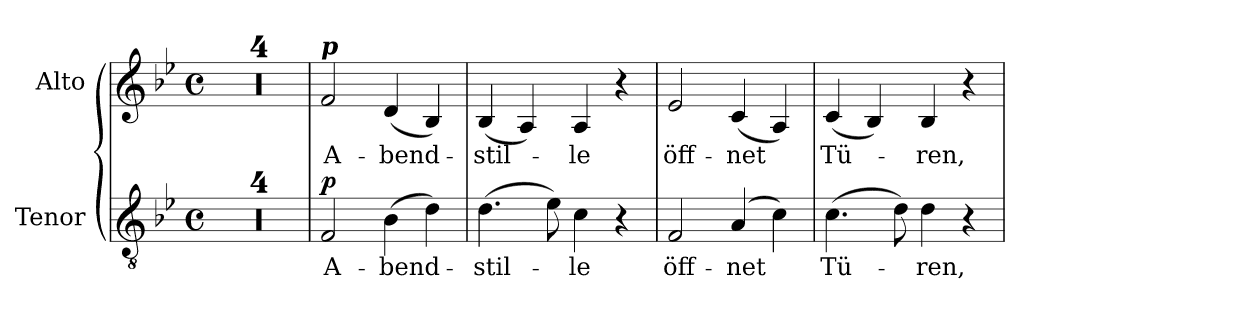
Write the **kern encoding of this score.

**kern	**text	**dynam	**kern	**text
*part2	*part2	*part2	*part1	*part1
*staff2	*staff2	*staff2	*staff1	*staff1
*I"Tenor	*	*	*I"Alto	*
*I'T.	*	*	*I'A.	*
*clefGv2	*	*	*clefG2	*
*k[b-e-]	*	*	*k[b-e-]	*
*M4/4	*	*	*M4/4	*
*met(c)	*	*	*met(c)	*
=1	=1	=1	=1	=1
1r	.	.	1r	.
=2	=2	=2	=2	=2
1r	.	.	1r	.
=3	=3	=3	=3	=3
1r	.	.	1r	.
=4	=4	=4	=4	=4
1r	.	.	1r	.
=5	=5	=5	=5	=5
!	!	!	!LO:TX:a:Bi:t=p	!
!	!	!LO:DY:a	!	!
2F/	A-	p	2f/	A-
(>4B-\	-bend-	.	(<4d/	-bend-
4d\)	.	.	4B-/)	.
=6	=6	=6	=6	=6
(>4.d\	-stil-	.	(<4B-/	stil-
.	.	.	4A/)	.
8e-\)	.	.	.	.
4c\	-le	.	4A/	-le
4r	.	.	4r	.
=7	=7	=7	=7	=7
2F/	öff-	.	2e-/	öff-
(>4A/	-net	.	(<4c/	-net
4c\)	.	.	4A/)	.
=8	=8	=8	=8	=8
(>4.c\	Tü-	.	(<4c/	Tü-
.	.	.	4B-/)	.
8d\)	.	.	.	.
4d\	-ren,	.	4B-/	-ren,
4r	.	.	4r	.
=	=	=	=	=
*-	*-	*-	*-	*-
